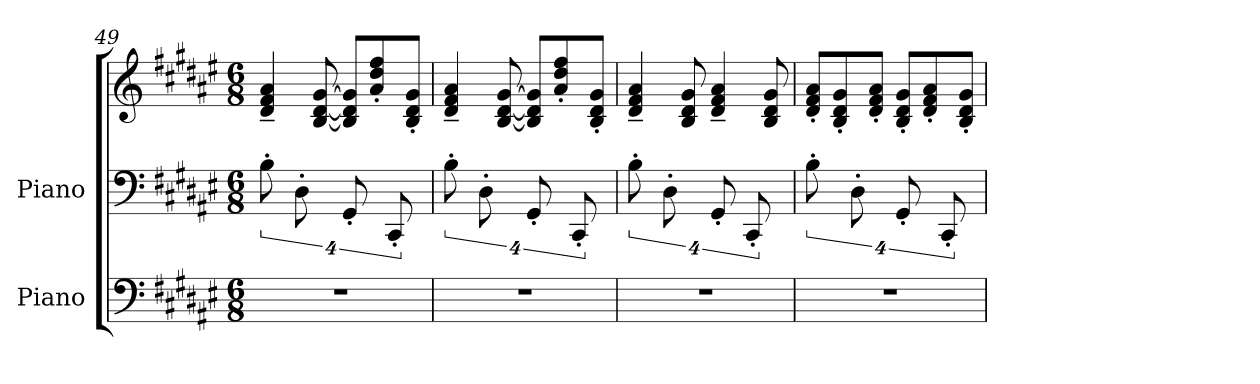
**kern	**kern	**kern
*part2	*part1	*part1
*staff3	*staff2	*staff1
*I"Piano	*I"Piano	*
*I'Pno	*I'Pno	*
*clefF4	*clefF4	*clefG2
*k[f#c#g#d#a#e#]	*k[f#c#g#d#a#e#]	*k[f#c#g#d#a#e#]
*M6/8	*M6/8	*M6/8
=49	=49	=49
2.r	16%3B'\	4d#/~ 4f#/~ 4a#/~
.	16%3D#'\	.
.	.	[8B/ [8d#/ [8g#/
.	16%3GG#'/	8B/] 8d#/] 8g#/]L
.	.	8a#/' 8dd#/' 8ff#/'
.	16%3CC#'/	.
.	.	8B/' 8d#/' 8g#/'J
=50	=50	=50
2.r	16%3B'\	4d#/~ 4f#/~ 4a#/~
.	16%3D#'\	.
.	.	[8B/ [8d#/ [8g#/
.	16%3GG#'/	8B/] 8d#/] 8g#/]L
.	.	8a#/' 8dd#/' 8ff#/'
.	16%3CC#'/	.
.	.	8B/' 8d#/' 8g#/'J
=51	=51	=51
2.r	16%3B'\	4d#/~ 4f#/~ 4a#/~
.	16%3D#'\	.
.	.	8B/ 8d#/ 8g#/
.	16%3GG#'/	4d#/~ 4f#/~ 4a#/~
.	16%3CC#'/	.
.	.	8B/ 8d#/ 8g#/
!!LO:LB:g=z
=52	=52	=52
2.r	16%3B'\	8d#/' 8f#/' 8a#/'L
.	.	8B/' 8d#/' 8g#/'
.	16%3D#'\	.
.	.	8d#/' 8f#/' 8a#/'J
.	16%3GG#'/	8B/' 8d#/' 8g#/'L
.	.	8d#/' 8f#/' 8a#/'
.	16%3CC#'/	.
.	.	8B/' 8d#/' 8g#/'J
=	=	=
*-	*-	*-
